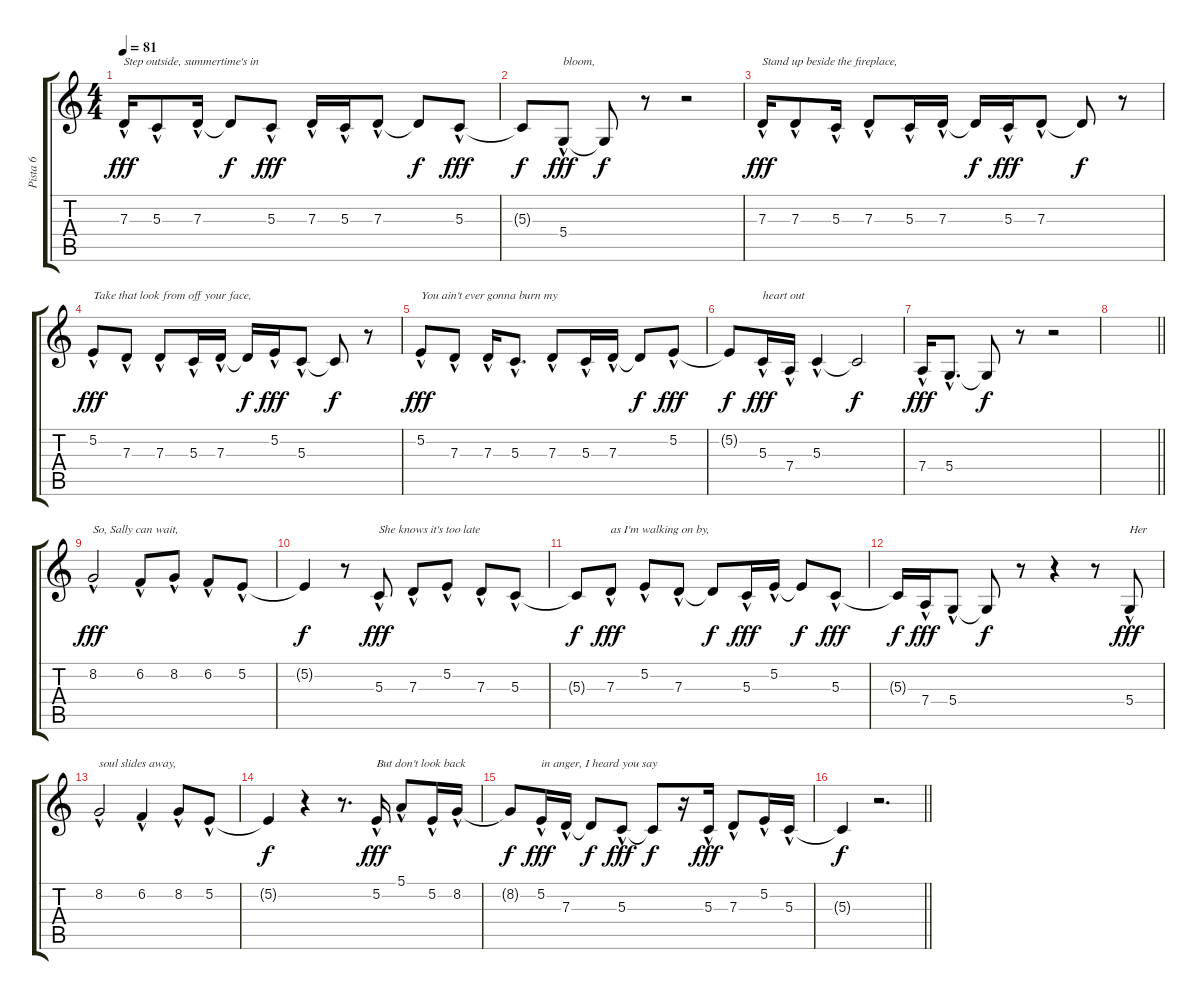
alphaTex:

\track ("Pista 6" "Pista 6") {instrument altosax}
\staff {score tabs}
\tuning (E4 B3 G3 D3 A2 E2) {hide}
\ts (4 4)
\tempo 81
\clef g2
\ks c
7.3{hac}.16{txt "Step outside, summertime's in" dy fff} 5.3{hac}.8 7.3{hac}.16 7.3{t}.8{dy f} 5.3{hac}.8{dy fff} 7.3{hac}.16 5.3{hac}.16 7.3{hac}.8 7.3{t}.8{dy f} 5.3{hac}.8{dy fff} |
5.3{t}.8{dy f} 5.4{hac}.8{txt "bloom," dy fff} 5.4{t}.8{dy f} r.8 r.2 |
7.3{hac}.16{txt "Stand up beside the fireplace," dy fff} 7.3{hac}.8 5.3{hac}.16 7.3{hac}.8 5.3{hac}.16 7.3{hac}.16 7.3{t}.16{dy f} 5.3{hac}.16{dy fff} 7.3{hac}.8 7.3{t}.8{dy f} r.8 |
5.2{hac}.8{txt "Take that look from off your face," dy fff} 7.3{hac}.8 7.3{hac}.8 5.3{hac}.16 7.3{hac}.16 7.3{t}.16{dy f} 5.2{hac}.16{dy fff} 5.3{hac}.8 5.3{t}.8{dy f} r.8 |
5.2{hac}.8{txt "You ain't ever gonna burn my" dy fff} 7.3{hac}.8 7.3{hac}.16 5.3{hac}.8{d} 7.3{hac}.8 5.3{hac}.16 7.3{hac}.16 7.3{t}.8{dy f} 5.2{hac}.8{dy fff} |
5.2{t}.8{dy f} 5.3{hac}.16{txt "heart out" dy fff} 7.4{hac}.16 5.3{hac}.4 5.3{t}.2{dy f} |
7.4{hac}.16{dy fff} 5.4{hac}.8{d} 5.4{t}.8{dy f} r.8 r.2 |
\barLineRight lightlight
|
8.2{hac}.2{txt "So, Sally can wait," dy fff} 6.2{hac}.8 8.2{hac}.8 6.2{hac}.8 5.2{hac}.8 |
5.2{t}.4{dy f} r.8 5.3{hac}.8{txt "She knows it's too late" dy fff} 7.3{hac}.8 5.2{hac}.8 7.3{hac}.8 5.3{hac}.8 |
5.3{t}.8{dy f} 7.3{hac}.8{txt "as I'm walking on by," dy fff} 5.2{hac}.8 7.3{hac}.8 7.3{t}.8{dy f} 5.3{hac}.16{dy fff} 5.2{hac}.16 5.2{t}.8{dy f} 5.3{hac}.8{dy fff} |
5.3{t}.16{dy f} 7.4{hac}.16{dy fff} 5.4{hac}.8 5.4{t}.8{dy f} r.8 r.4 r.8 5.4{hac}.8{txt "Her" dy fff} |
8.2{hac}.2{txt "soul slides away,"} 6.2{hac}.4 8.2{hac}.8 5.2{hac}.8 |
5.2{t}.4{dy f} r.4 r.8{d} 5.2{hac}.16{txt "But don't look back" dy fff} 5.1{hac}.8 5.2{hac}.16 8.2{hac}.16 |
8.2{t}.8{dy f} 5.2{hac}.16{txt "in anger, I heard you say" dy fff} 7.3{hac}.16 7.3{t}.8{dy f} 5.3{hac}.8{dy fff} 5.3{t}.8{dy f} r.16 5.3{hac}.16{dy fff} 7.3{hac}.8 5.2{hac}.16 5.3{hac}.16 |
\barLineRight lightlight
5.3{t}.4{dy f} r.2{d}
